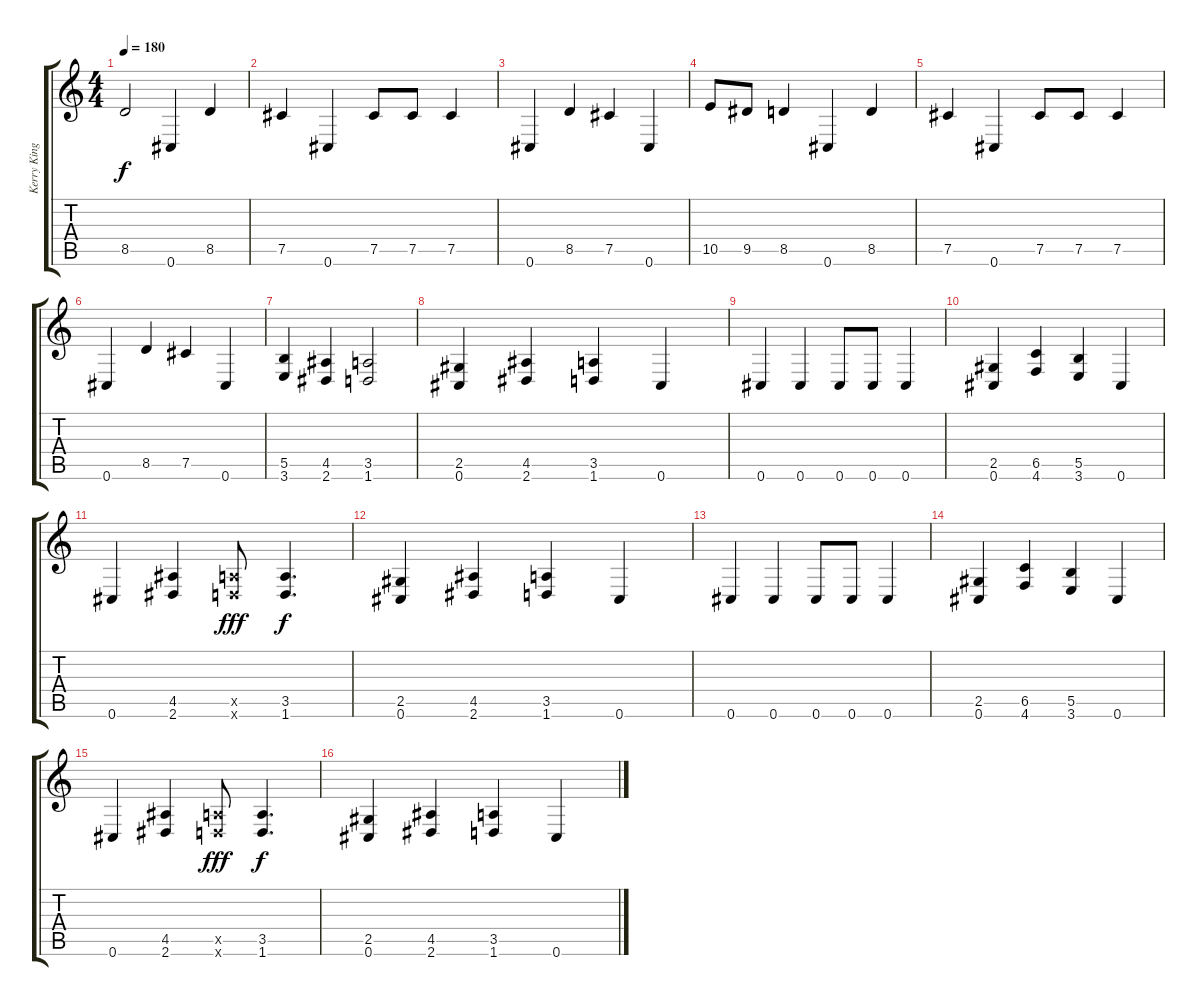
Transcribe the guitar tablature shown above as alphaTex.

\track ("Kerry King" "Kerry King") {instrument overdrivenguitar}
\staff {score tabs}
\tuning (Db4 Ab3 E3 B2 Gb2 Db2) {hide}
\ts (4 4)
\tempo 180
\clef g2
\ks c
8.5.2{dy f} 0.6.4 8.5.4 |
7.5.4 0.6.4 7.5.8 7.5.8 7.5.4 |
0.6.4 8.5.4 7.5.4 0.6.4 |
10.5.8 9.5.8 8.5.4 0.6.4 8.5.4 |
7.5.4 0.6.4 7.5.8 7.5.8 7.5.4 |
0.6.4 8.5.4 7.5.4 0.6.4 |
(5.5 3.6).4 (4.5 2.6).4 (3.5 1.6).2 |
(2.5 0.6).4 (4.5 2.6).4 (3.5 1.6).4 0.6.4 |
0.6.4 0.6.4 0.6.8 0.6.8 0.6.4 |
(2.5 0.6).4 (6.5 4.6).4 (5.5 3.6).4 0.6.4 |
0.6.4 (4.5 2.6).4 (3.5{x} 1.6{x}).8{dy fff} (3.5 1.6).4{d dy f} |
(2.5 0.6).4 (4.5 2.6).4 (3.5 1.6).4 0.6.4 |
0.6.4 0.6.4 0.6.8 0.6.8 0.6.4 |
(2.5 0.6).4 (6.5 4.6).4 (5.5 3.6).4 0.6.4 |
0.6.4 (4.5 2.6).4 (3.5{x} 1.6{x}).8{dy fff} (3.5 1.6).4{d dy f} |
(2.5 0.6).4 (4.5 2.6).4 (3.5 1.6).4 0.6.4
